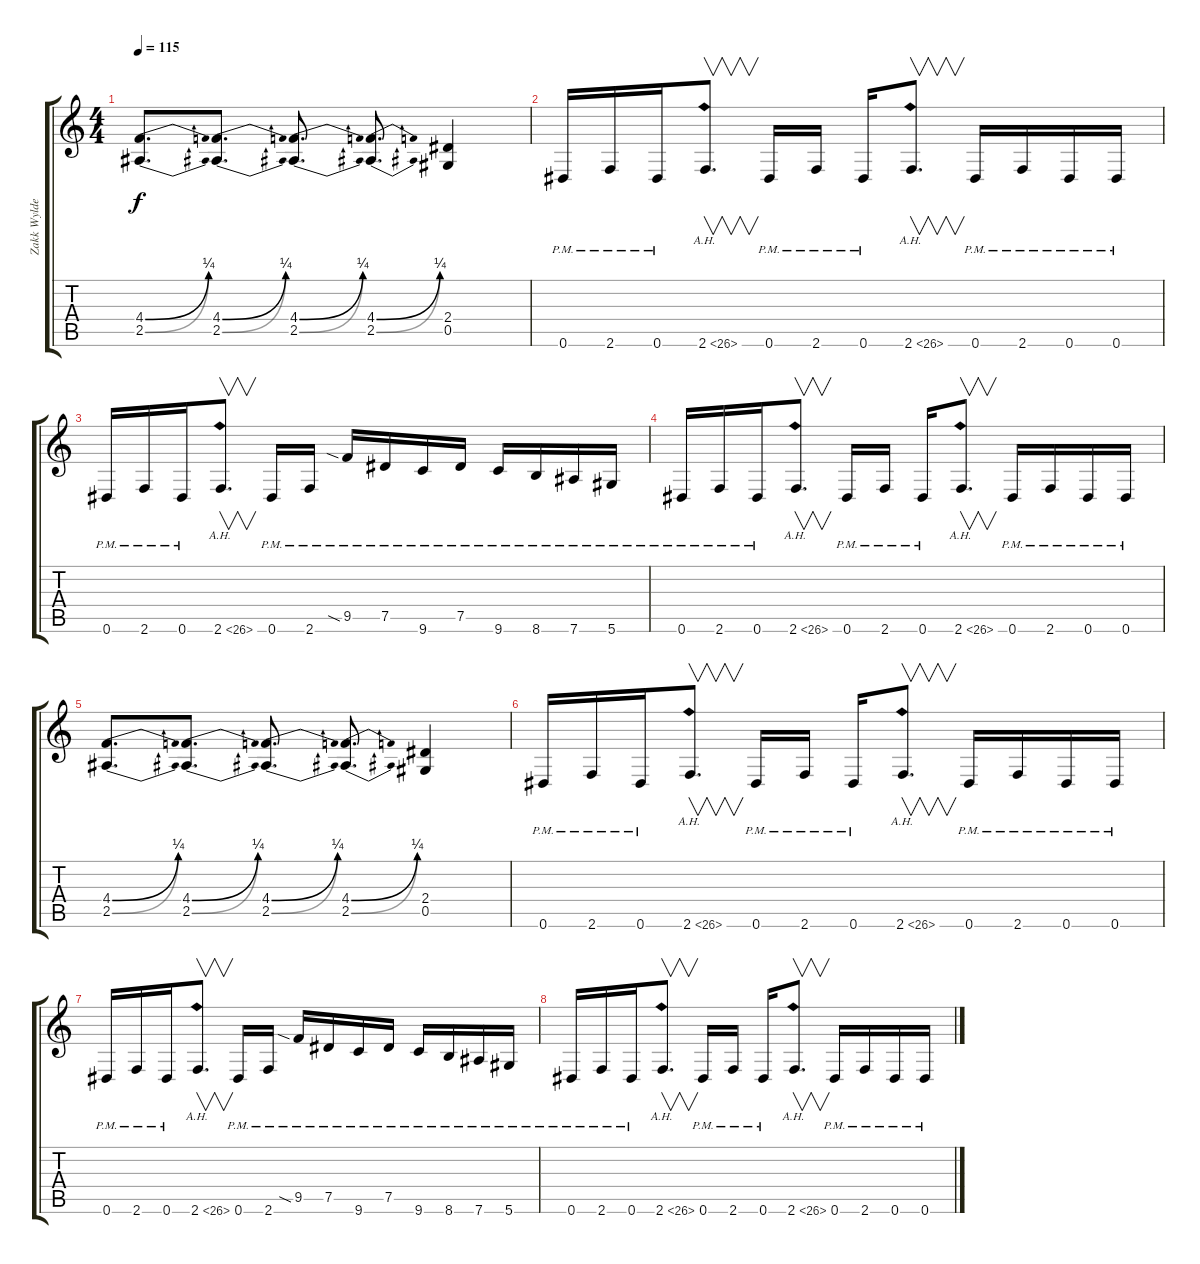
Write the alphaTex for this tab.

\track ("Zakk Wylde" "Zakk Wylde") {instrument distortionguitar}
\staff {score tabs}
\tuning (Eb4 Bb3 Gb3 Db3 Ab2 Eb2) {hide}
\ts (4 4)
\tempo 115
\clef g2
\ks c
(4.4{be (bend 0 0 60 1)} 2.5{be (bend 0 0 60 1)}).8{d dy f} (4.4{be (bend 0 0 60 1)} 2.5{be (bend 0 0 60 1)}).8{d} (4.4{be (bend 0 0 60 1)} 2.5{be (bend 0 0 60 1)}).8{d} (4.4{be (bend 0 0 60 1)} 2.5{be (bend 0 0 60 1)}).8{d} (2.4 0.5).4 |
0.6{pm}.16 2.6{pm}.16 0.6{pm}.16 2.6{ah 24}.8{v d} 0.6{pm}.16 2.6{pm}.16 0.6{pm}.16 2.6{ah 24}.8{v d} 0.6{pm}.16 2.6{pm}.16 0.6{pm}.16 0.6{pm}.16 |
0.6{pm}.16 2.6{pm}.16 0.6{pm}.16 2.6{ah 24}.8{v d} 0.6{pm}.16 2.6{pm}.16 9.5{sia pm}.16 7.5{pm}.16 9.6{pm}.16 7.5{pm}.16 9.6{pm}.16 8.6{pm}.16 7.6{pm}.16 5.6{pm}.16 |
0.6{pm}.16 2.6{pm}.16 0.6{pm}.16 2.6{ah 24}.8{v d} 0.6{pm}.16 2.6{pm}.16 0.6{pm}.16 2.6{ah 24}.8{v d} 0.6{pm}.16 2.6{pm}.16 0.6{pm}.16 0.6{pm}.16 |
(4.4{be (bend 0 0 60 1)} 2.5{be (bend 0 0 60 1)}).8{d} (4.4{be (bend 0 0 60 1)} 2.5{be (bend 0 0 60 1)}).8{d} (4.4{be (bend 0 0 60 1)} 2.5{be (bend 0 0 60 1)}).8{d} (4.4{be (bend 0 0 60 1)} 2.5{be (bend 0 0 60 1)}).8{d} (2.4 0.5).4 |
0.6{pm}.16 2.6{pm}.16 0.6{pm}.16 2.6{ah 24}.8{v d} 0.6{pm}.16 2.6{pm}.16 0.6{pm}.16 2.6{ah 24}.8{v d} 0.6{pm}.16 2.6{pm}.16 0.6{pm}.16 0.6{pm}.16 |
0.6{pm}.16 2.6{pm}.16 0.6{pm}.16 2.6{ah 24}.8{v d} 0.6{pm}.16 2.6{pm}.16 9.5{sia pm}.16 7.5{pm}.16 9.6{pm}.16 7.5{pm}.16 9.6{pm}.16 8.6{pm}.16 7.6{pm}.16 5.6{pm}.16 |
0.6{pm}.16 2.6{pm}.16 0.6{pm}.16 2.6{ah 24}.8{v d} 0.6{pm}.16 2.6{pm}.16 0.6{pm}.16 2.6{ah 24}.8{v d} 0.6{pm}.16 2.6{pm}.16 0.6{pm}.16 0.6{pm}.16
